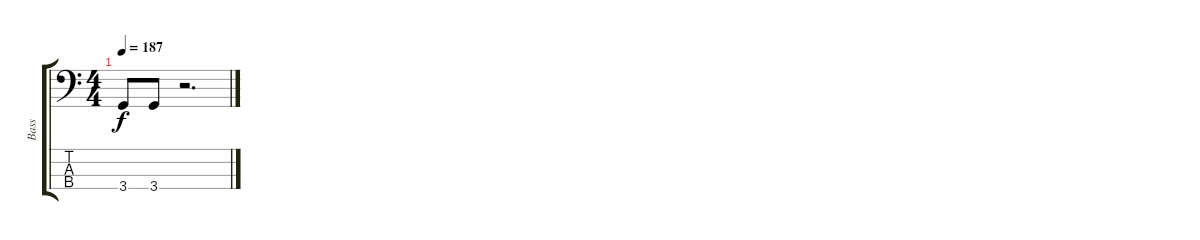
\track ("Bass" "Bass") {instrument electricbasspick}
\staff {score tabs}
\tuning (G2 D2 A1 E1) {hide}
\ts (4 4)
\tempo 187
\clef f4
\ks c
3.4.8{dy f} 3.4.8 r.2{d}
